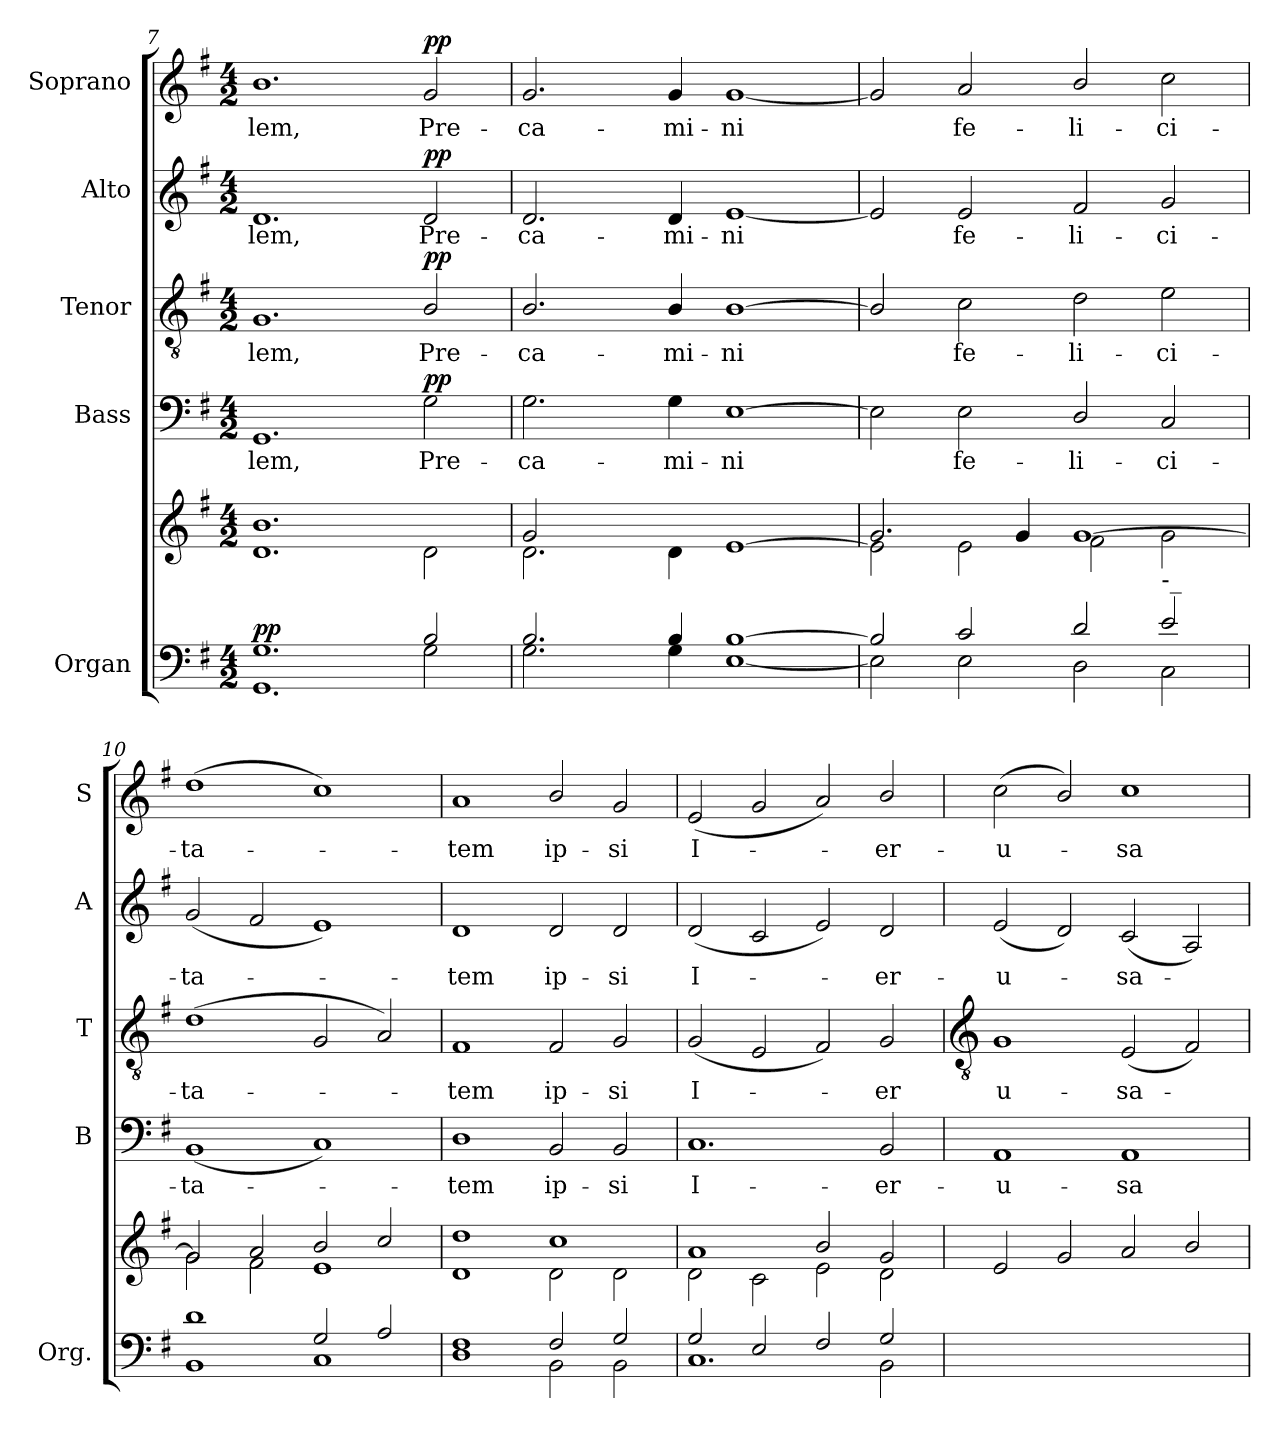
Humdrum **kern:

**kern	**kern	**dynam	**kern	**text	**dynam	**kern	**text	**dynam	**kern	**text	**dynam	**kern	**text	**dynam
*part5	*part5	*part5	*part4	*part4	*part4	*part3	*part3	*part3	*part2	*part2	*part2	*part1	*part1	*part1
*staff6	*staff5	*staff5/6	*staff4	*staff4	*staff4	*staff3	*staff3	*staff3	*staff2	*staff2	*staff2	*staff1	*staff1	*staff1
*I"Organ	*	*	*I"Bass	*	*	*I"Tenor	*	*	*I"Alto	*	*	*I"Soprano	*	*
*I'Org.	*	*	*I'B	*	*	*I'T	*	*	*I'A	*	*	*I'S	*	*
!!LO:LB:g=z
*clefF4	*clefG2	*	*clefF4	*	*	*clefGv2	*	*	*clefG2	*	*	*clefG2	*	*
*k[f#]	*k[f#]	*	*k[f#]	*	*	*k[f#]	*	*	*k[f#]	*	*	*k[f#]	*	*
*G:	*G:	*	*G:	*	*	*G:	*	*	*G:	*	*	*G:	*	*
*M4/2	*M4/2	*	*M4/2	*	*	*M4/2	*	*	*M4/2	*	*	*M4/2	*	*
=7	=7	=7	=7	=7	=7	=7	=7	=7	=7	=7	=7	=7	=7	=7
*^	*^	*	*	*	*	*	*	*	*	*	*	*	*	*
!	!	!	!	!LO:DY:a=2	!	!LO:LY:b	!	!	!LO:LY:b	!	!	!LO:LY:b	!	!	!LO:LY:b	!
1.G/	1.GG\	1.b/	1.d\	pp	1.GG	-lem,	.	1.G	lem,	.	1.d	lem,	.	1.b	-lem,	.
!	!	!	!	!	!	!LO:LY:b	!LO:DY:b	!	!LO:LY:b	!LO:DY:b	!	!LO:LY:b	!LO:DY:b	!	!LO:LY:b	!LO:DY:b
2B/	2G\	2ryy	2d\	.	2G	Pre-	pp	2B/	Pre-	pp	2d	Pre-	pp	2g	Pre-	pp
=8	=8	=8	=8	=8	=8	=8	=8	=8	=8	=8	=8	=8	=8	=8	=8	=8
!	!	!	!	!	!	!LO:LY:b	!	!	!LO:LY:b	!	!	!LO:LY:b	!	!	!LO:LY:b	!
2.B/	2.G\	2g/	2.d\	.	2.G	-ca-	.	2.B/	-ca-	.	2.d	-ca-	.	2.g	-ca-	.
.	.	1.ryy	.	.	.	.	.	.	.	.	.	.	.	.	.	.
!	!	!	!	!	!	!LO:LY:b	!	!	!LO:LY:b	!	!	!LO:LY:b	!	!	!LO:LY:b	!
4B/	4G\	.	4d\	.	4G	-mi-	.	4B/	-mi-	.	4d	-mi-	.	4g	-mi-	.
!	!	!	!	!	!	!LO:LY:b	!	!	!LO:LY:b	!	!	!LO:LY:b	!	!	!LO:LY:b	!
[1B/	[1E\	.	[1e\	.	[1E	-ni	.	[1B	-ni	.	[1e	-ni	.	[1g	-ni	.
=9	=9	=9	=9	=9	=9	=9	=9	=9	=9	=9	=9	=9	=9	=9	=9	=9
2B/]	2E\]	2.g/	2e\]	.	2E]	.	.	2B/]	.	.	2e]	.	.	2g]	.	.
!	!	!	!	!	!	!LO:LY:b	!	!	!LO:LY:b	!	!	!LO:LY:b	!	!	!LO:LY:b	!
2c/	2E\	.	2e\	.	2E	fe-	.	2c	fe-	.	2e	fe-	.	2a	fe-	.
.	.	4g/	.	.	.	.	.	.	.	.	.	.	.	.	.	.
!	!	!	!	!	!	!LO:LY:b	!	!	!LO:LY:b	!	!	!LO:LY:b	!	!	!LO:LY:b	!
2d/	2D\	[1g/	2f#\	.	2D/	-li-	.	2d	-li-	.	2f#	-li-	.	2b/	-li-	.
!LO:TX:a:t=-_	!	!	!	!	!	!	!	!	!	!	!	!	!	!	!	!
!	!	!	!	!	!	!LO:LY:b	!	!	!LO:LY:b	!	!	!LO:LY:b	!	!	!LO:LY:b	!
2e/	2C\	.	2g\	.	2C	-ci-	.	2e	-ci-	.	2g	-ci-	.	2cc	-ci-	.
=10	=10	=10	=10	=10	=10	=10	=10	=10	=10	=10	=10	=10	=10	=10	=10	=10
!	!	!	!	!	!	!LO:LY:b	!	!	!LO:LY:b	!	!	!LO:LY:b	!	!	!LO:LY:b	!
1d/	1BB\	2g/]	2g\	.	(<1BB	-ta-	.	(<1d	-ta-	.	(<2g	-ta-	.	(>1dd	-ta-	.
.	.	2a/	2f#\	.	.	.	.	.	.	.	2f#	.	.	.	.	.
2G/	1C\	2b/	1e\	.	1C)	.	.	2G	.	.	1e)	.	.	1cc)	.	.
2A/	.	2cc/	.	.	.	.	.	2A)	.	.	.	.	.	.	.	.
=11	=11	=11	=11	=11	=11	=11	=11	=11	=11	=11	=11	=11	=11	=11	=11	=11
!	!	!	!	!	!	!LO:LY:b	!	!	!LO:LY:b	!	!	!LO:LY:b	!	!	!LO:LY:b	!
1F#/	1D\	1dd/	1d\	.	1D	tem	.	1F#	tem	.	1d	tem	.	1a	tem	.
!	!	!	!	!	!	!LO:LY:b	!	!	!LO:LY:b	!	!	!LO:LY:b	!	!	!LO:LY:b	!
2F#/	2BB\	1cc/	2d\	.	2BB	ip-	.	2F#	ip-	.	2d	ip-	.	2b/	ip-	.
!	!	!	!	!	!	!LO:LY:b	!	!	!LO:LY:b	!	!	!LO:LY:b	!	!	!LO:LY:b	!
2G/	2BB\	.	2d\	.	2BB	-si	.	2G	-si	.	2d	-si	.	2g	-si	.
=12	=12	=12	=12	=12	=12	=12	=12	=12	=12	=12	=12	=12	=12	=12	=12	=12
!	!	!	!	!	!	!LO:LY:b	!	!	!LO:LY:b	!	!	!LO:LY:b	!	!	!LO:LY:b	!
2G/	1.C\	1a/	2d\	.	1.C	I-	.	(<2G	I-	.	(<2d	I-	.	(<2e	I-	.
2E/	.	.	2c\	.	.	.	.	2E	.	.	2c	.	.	2g	.	.
2F#/	.	2b/	2e\	.	.	.	.	2F#)	.	.	2e)	.	.	2a)	.	.
!	!	!	!	!	!	!LO:LY:b	!	!	!LO:LY:b	!	!	!LO:LY:b	!	!	!LO:LY:b	!
2G/	2BB\	2g/	2d\	.	2BB	-er-	.	2G	er	.	2d	er-	.	2b/	er-	.
*v	*v	*	*	*	*	*	*	*	*	*	*	*	*	*	*	*
*	*v	*v	*	*	*	*	*	*	*	*	*	*	*	*	*
!!LO:LB:g=z
=13	=13	=13	=13	=13	=13	=13	=13	=13	=13	=13	=13	=13	=13	=13
*	*	*	*	*	*	*clefGv2	*	*	*	*	*	*	*	*
*^	*^	*	*	*	*	*	*	*	*	*	*	*	*	*
!	!	!	!	!	!	!LO:LY:b	!	!	!LO:LY:b	!	!	!LO:LY:b	!	!	!LO:LY:b	!
*v	*v	*	*	*	*	*	*	*	*	*	*	*	*	*	*	*
*	*v	*v	*	*	*	*	*	*	*	*	*	*	*	*	*
0ryy	2e/	.	1AA	-u-	.	1G	u-	.	(<2e	-u-	.	(<2cc	-u-	.
.	2g/	.	.	.	.	.	.	.	2d)	.	.	2b/)	.	.
!	!	!	!	!LO:LY:b	!	!	!LO:LY:b	!	!	!LO:LY:b	!	!	!LO:LY:b	!
.	2a/	.	1AA	-sa-	.	(<2E	-sa-	.	(<2c	sa-	.	1cc	-sa-	.
.	2b/	.	.	.	.	2F#)	.	.	2A)	.	.	.	.	.
=	=	=	=	=	=	=	=	=	=	=	=	=	=	=
*-	*-	*-	*-	*-	*-	*-	*-	*-	*-	*-	*-	*-	*-	*-
